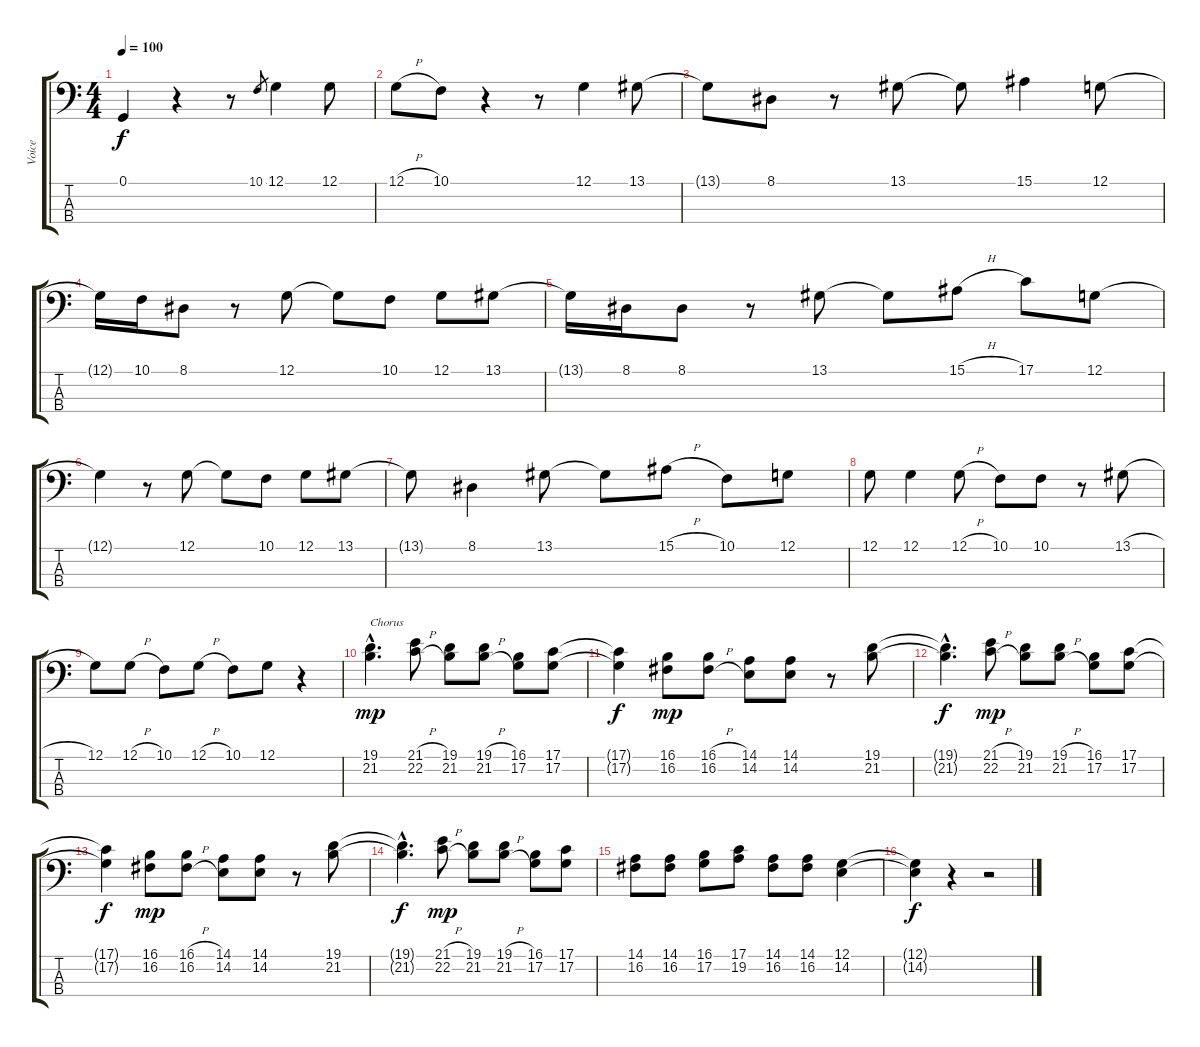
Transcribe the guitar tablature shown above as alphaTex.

\track ("Voice" "Voice") {instrument lead6voice}
\staff {score tabs}
\tuning (G2 D2 A1 E1) {hide}
\ts (4 4)
\tempo 100
\clef f4
\ks c
0.1{t}.4{dy f} r.4 r.8 10.1.8{gr} 12.1.4 12.1.8 |
12.1{h}.8 10.1.8 r.4 r.8 12.1.4 13.1.8 |
13.1{t}.8 8.1.8 r.8 13.1.8 13.1{t}.8 15.1.4 12.1.8 |
12.1{t}.16 10.1.16 8.1.8 r.8 12.1.8 12.1{t}.8 10.1.8 12.1.8 13.1.8 |
13.1{t}.16 8.1.16 8.1.8 r.8 13.1.8 13.1{t}.8 15.1{h}.8 17.1.8 12.1.8 |
12.1{t}.4 r.8 12.1.8 12.1{t}.8 10.1.8 12.1.8 13.1.8 |
13.1{t}.8 8.1.4 13.1.8 13.1{t}.8 15.1{h}.8 10.1.8 12.1.8 |
12.1.8 12.1.4 12.1{h}.8 10.1.8 10.1.8 r.8 13.1{h}.8 |
12.1.8 12.1{h}.8 10.1.8 12.1{h}.8 10.1.8 12.1.8 r.4 |
(19.1{hac} 21.2{hac}).4{d txt "Chorus" dy mp} (21.1{h} 22.2{h}).8 (19.1 21.2).8 (19.1{h} 21.2{h}).8 (16.1 17.2).8 (17.1 17.2).8 |
(17.1{t} 17.2{t}).4{dy f} (16.1 16.2).8{dy mp} (16.1{h} 16.2{h}).8 (14.1 14.2).8 (14.1 14.2).8 r.8 (19.1 21.2).8 |
(19.1{hac t} 21.2{hac t}).4{d dy f} (21.1{h} 22.2{h}).8{dy mp} (19.1 21.2).8 (19.1{h} 21.2{h}).8 (16.1 17.2).8 (17.1 17.2).8 |
(17.1{t} 17.2{t}).4{dy f} (16.1 16.2).8{dy mp} (16.1{h} 16.2{h}).8 (14.1 14.2).8 (14.1 14.2).8 r.8 (19.1 21.2).8 |
(19.1{hac t} 21.2{hac t}).4{d dy f} (21.1{h} 22.2{h}).8{dy mp} (19.1 21.2).8 (19.1{h} 21.2{h}).8 (16.1 17.2).8 (17.1 17.2).8 |
(14.1 16.2).8 (14.1 16.2).8 (16.1 17.2).8 (17.1 19.2).8 (14.1 16.2).8 (14.1 16.2).8 (12.1 14.2).4 |
(12.1{t} 14.2{t}).4{dy f} r.4 r.2
